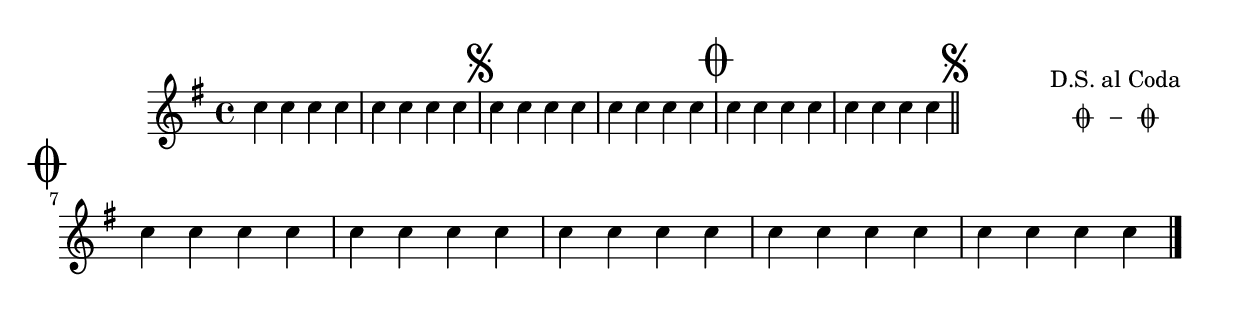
%% Do not edit this file; it is automatically
%% generated from LSR http://lsr.dsi.unimi.it
%% This file is in the public domain.
\version "2.13.4"

\header {
  lsrtags = "repeats, breaks"

  texidoc = "
If you want to place an exiting segno sign and add text like @qq{D.S.
al Coda} next to it where usually the staff lines are you can use this
snippet. The coda will resume in a new line. There is a variation
documented in this snippet, where the coda will remain on the same
line.

"
  doctitle = "Positioning segno and coda (with line break)"
} % begin verbatim

{
  \clef treble
  \key g \major
  \time 4/4
  \relative c'' {
    \repeat unfold 2 {
      | c4 c c c
    }

    % Set segno sign as rehearsal mark and adjust size if needed
    % \once \override Score.RehearsalMark #'font-size = #3
    \mark \markup { \musicglyph #"scripts.segno" }
    \repeat unfold 2 {
      | c4 c c c
    }

    % Set coda sign as rehearsal mark and adjust size if needed
    \once \override Score.RehearsalMark #'font-size = #4
    \mark \markup { \musicglyph #"scripts.coda" }
    \repeat unfold 2 {
      | c4 c c c
    }

    % Should Coda be on anew line?
    % Coda NOT on new line: use \nobreak
    % Coda on new line: DON'T use \nobreak
    % \noBreak

    \bar "||"

    % Set segno sign as rehearsal mark and adjust size if needed
    \once \override Score.RehearsalMark #'break-visibility = #begin-of-line-invisible
    % \once \override Score.RehearsalMark #'font-size = #3
    \mark \markup { \musicglyph #"scripts.segno" }

    % Here begins the trickery!
    % \cadenzaOn will suppress the bar count and \stopStaff removes the staff lines.
    \cadenzaOn
      \stopStaff
        % Some examples of possible text-displays

        % text line-aligned
        % ==================
        % Move text to the desired position
        % \once \override TextScript #'extra-offset = #'( 2 . -3.5 )
        % | s1*0^\markup { D.S. al Coda } }

        % text center-aligned
        % ====================
        % Move text to the desired position
        % \once \override TextScript #'extra-offset = #'( 6 . -5.0 )
        % | s1*0^\markup { \center-column { D.S. "al Coda" } }

        % text and symbols center-aligned
        % ===============================
        % Move text to the desired position and tweak spacing for optimum text alignment
        %\once \override TextScript #'extra-offset = #'( 8 . -5.5 )
        \once \override TextScript #'word-space = #1.5
        \once \override TextScript #'X-offset = #8
        \once \override TextScript #'Y-offset = #1.5
        | s1*0^\markup { \center-column { "D.S. al Coda" \line { \musicglyph #"scripts.coda" \musicglyph #"scripts.tenuto" \musicglyph #"scripts.coda"} } }

        % Increasing the unfold counter will expand the staff-free space
        \repeat unfold 4 {
          s4 s4 s4 s4
          \bar ""
        }
        % Resume bar count and show staff lines again
     \startStaff
   \cadenzaOff

   % Should Coda be on new line?
   % Coda NOT on new line: DON'T use \break
   % Coda on new line: use \break
   \break

   % Show up, you clef and key!
   \once \override Staff.KeySignature #'break-visibility = #end-of-line-invisible
   \once \override Staff.Clef #'break-visibility = #end-of-line-invisible

   % Set coda sign as rehearsal mark and adjust size and position

   % Put the coda sign ontop of the (treble-)clef dependend on coda's line-position

     % Coda NOT on new line, use this:
     % \once \override Score.RehearsalMark #'extra-offset = #'( -2 . 1.75 )

     % Coda on new line, use this:
     \once \override Score.RehearsalMark #'extra-offset = #'( -8.42 . 1.75 )

   \once \override Score.RehearsalMark #'font-size = #5
   \mark \markup { \musicglyph #"scripts.coda" }

   % The coda
   \repeat unfold 5 {
      | c4 c c c
    }
    \bar"|."
  }
}

